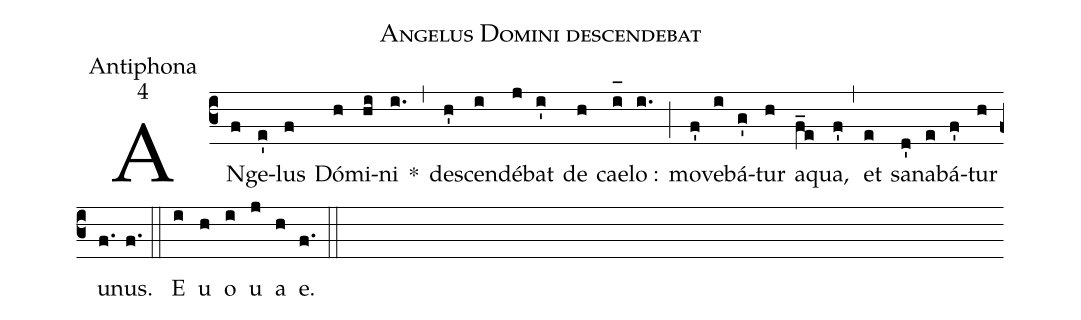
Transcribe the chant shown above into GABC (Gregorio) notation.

name:Angelus Domini descendebat;
office-part:Antiphona;
mode:4;
%%
(c3) AN(f)ge(e')lus(f) Dó(h)mi(hi)ni(i.) *(,) de(h')scen(i)dé(j)bat(i') de(h) cae(i_[oh:h])lo :(i.) (;) mo(f')ve(i)bá(g')tur(h) a(f_e)qua,(f') (,) et(e) sa(d')na(e)bá(f')tur(h) u(f.)nus.(f.) (::) <eu>E(i) u(h) o(i) u(j) a(h) e.</eu>(f.) (::)
